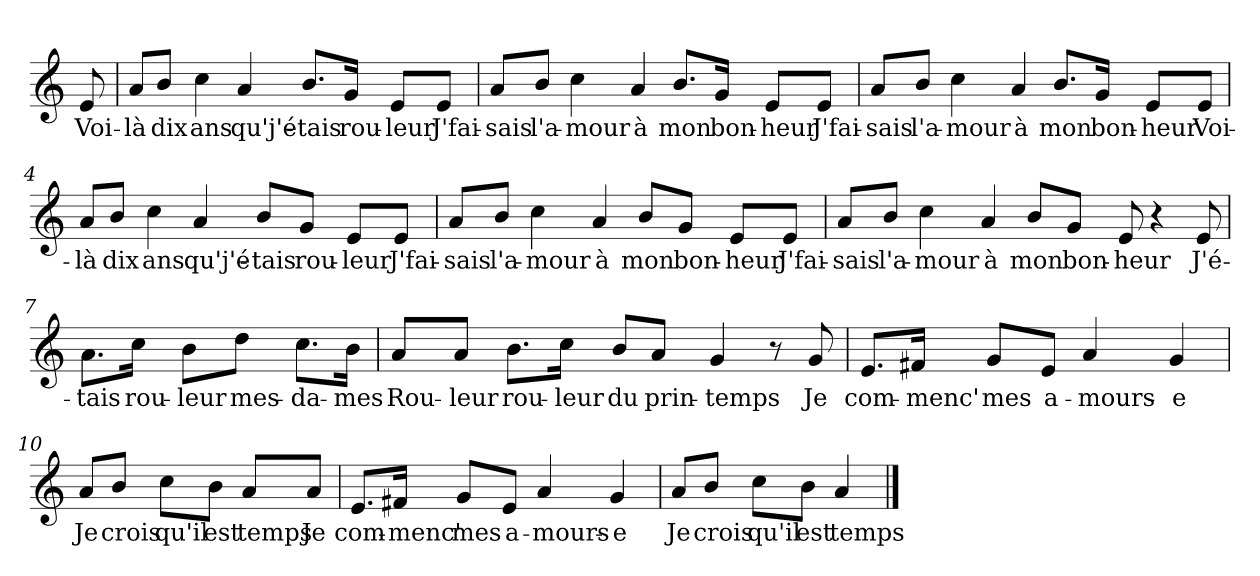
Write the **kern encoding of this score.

**kern	**text
*part1	*part1
*staff1	*staff1
*clefG2	*
*k[]	*
*C:	*
=	=
!	!LO:LY:b
8e/	Voi-
=1	=1
!	!LO:LY:b
8a/L	-là
!	!LO:LY:b
8b/J	dix
!	!LO:LY:b
4cc\	ans
!	!LO:LY:b
4a/	qu'j'é-
!	!LO:LY:b
8.b/L	-tais
!	!LO:LY:b
16g/Jk	rou-
!	!LO:LY:b
8e/L	-leur
!	!LO:LY:b
8e/J	J'fai-
=2	=2
!	!LO:LY:b
8a/L	-sais
!	!LO:LY:b
8b/J	l'a-
!	!LO:LY:b
4cc\	-mour
!	!LO:LY:b
4a/	à
!	!LO:LY:b
8.b/L	mon
!	!LO:LY:b
16g/Jk	bon-
!	!LO:LY:b
8e/L	-heur
!	!LO:LY:b
8e/J	J'fai-
!!LO:LB:g=z
=3	=3
!	!LO:LY:b
8a/L	-sais
!	!LO:LY:b
8b/J	l'a-
!	!LO:LY:b
4cc\	-mour
!	!LO:LY:b
4a/	à
!	!LO:LY:b
8.b/L	mon
!	!LO:LY:b
16g/Jk	bon-
!	!LO:LY:b
8e/L	-heur
!	!LO:LY:b
8e/J	Voi-
=4	=4
!	!LO:LY:b
8a/L	-là
!	!LO:LY:b
8b/J	dix
!	!LO:LY:b
4cc\	ans
!	!LO:LY:b
4a/	qu'j'é-
!	!LO:LY:b
8b/L	-tais
!	!LO:LY:b
8g/J	rou-
!	!LO:LY:b
8e/L	-leur
!	!LO:LY:b
8e/J	J'fai-
!!LO:LB:g=z
=5	=5
!	!LO:LY:b
8a/L	-sais
!	!LO:LY:b
8b/J	l'a-
!	!LO:LY:b
4cc\	-mour
!	!LO:LY:b
4a/	à
!	!LO:LY:b
8b/L	mon
!	!LO:LY:b
8g/J	bon-
!	!LO:LY:b
8e/L	-heur
!	!LO:LY:b
8e/J	J'fai-
=6	=6
!	!LO:LY:b
8a/L	-sais
!	!LO:LY:b
8b/J	l'a-
!	!LO:LY:b
4cc\	-mour
!	!LO:LY:b
4a/	à
!	!LO:LY:b
8b/L	mon
!	!LO:LY:b
8g/J	bon-
!	!LO:LY:b
8e/	-heur
4r	.
!	!LO:LY:b
8e/	J'é-
!!LO:LB:g=z
=7	=7
!	!LO:LY:b
8.a\L	-tais
!	!LO:LY:b
16cc\Jk	rou-
!	!LO:LY:b
8b\L	-leur
!	!LO:LY:b
8dd\J	mes-
!	!LO:LY:b
8.cc\L	-da-
!	!LO:LY:b
16b\Jk	-mes
=8	=8
!	!LO:LY:b
8a/L	Rou-
!	!LO:LY:b
8a/J	-leur
!	!LO:LY:b
8.b\L	rou-
!	!LO:LY:b
16cc\Jk	-leur
!	!LO:LY:b
8b/L	du
!	!LO:LY:b
8a/J	prin-
!	!LO:LY:b
4g/	-temps
8r	.
!	!LO:LY:b
8g/	Je
!!LO:LB:g=z
=9	=9
!	!LO:LY:b
8.e/L	com-
!	!LO:LY:b
16f#X/Jk	-menc'
!	!LO:LY:b
8g/L	mes
!	!LO:LY:b
8e/J	a-
!	!LO:LY:b
4a/	-mours-
!	!LO:LY:b
4g/	-e
=10	=10
!	!LO:LY:b
8a/L	Je
!	!LO:LY:b
8b/J	crois
!	!LO:LY:b
8cc\L	qu'il
!	!LO:LY:b
8b\J	est
!	!LO:LY:b
8a/L	temps
!	!LO:LY:b
8a/J	Je
!!LO:LB:g=z
=11	=11
!	!LO:LY:b
8.e/L	com-
!	!LO:LY:b
16f#X/Jk	-menc'
!	!LO:LY:b
8g/L	mes
!	!LO:LY:b
8e/J	a-
!	!LO:LY:b
4a/	-mours-
!	!LO:LY:b
4g/	-e
=12	=12
!	!LO:LY:b
8a/L	Je
!	!LO:LY:b
8b/J	crois
!	!LO:LY:b
8cc\L	qu'il
!	!LO:LY:b
8b\J	est
!	!LO:LY:b
4a/	temps
==	==
*-	*-
